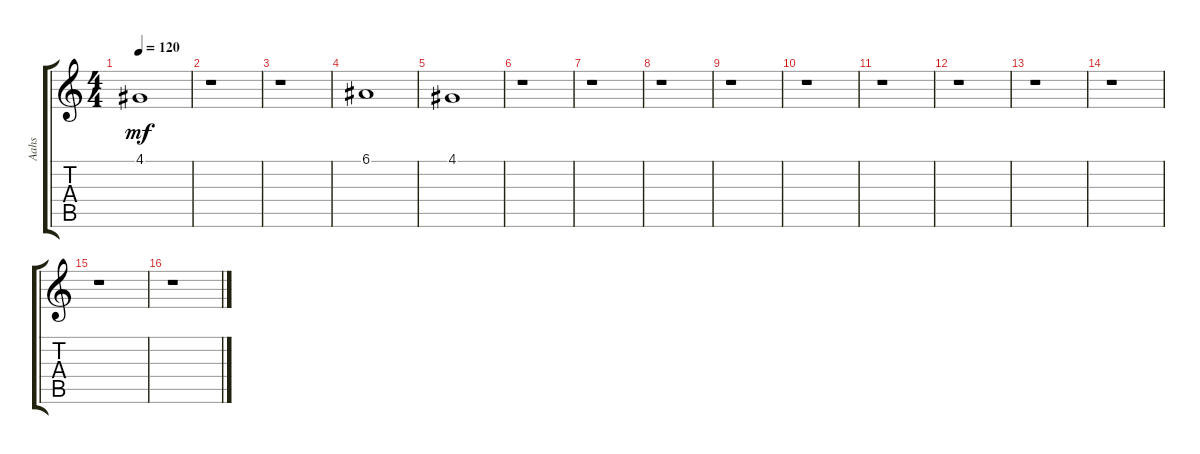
\track ("Aahs" "Aahs") {instrument choiraahs}
\staff {score tabs}
\tuning (E4 B3 G3 D3 A2 E2) {hide}
\ts (4 4)
\tempo 120
\clef g2
\ks c
4.1.1{dy mf} |
r.1 |
r.1 |
6.1.1 |
4.1.1 |
r.1 |
r.1 |
r.1 |
r.1 |
r.1 |
r.1 |
r.1 |
r.1 |
r.1 |
r.1 |
r.1
